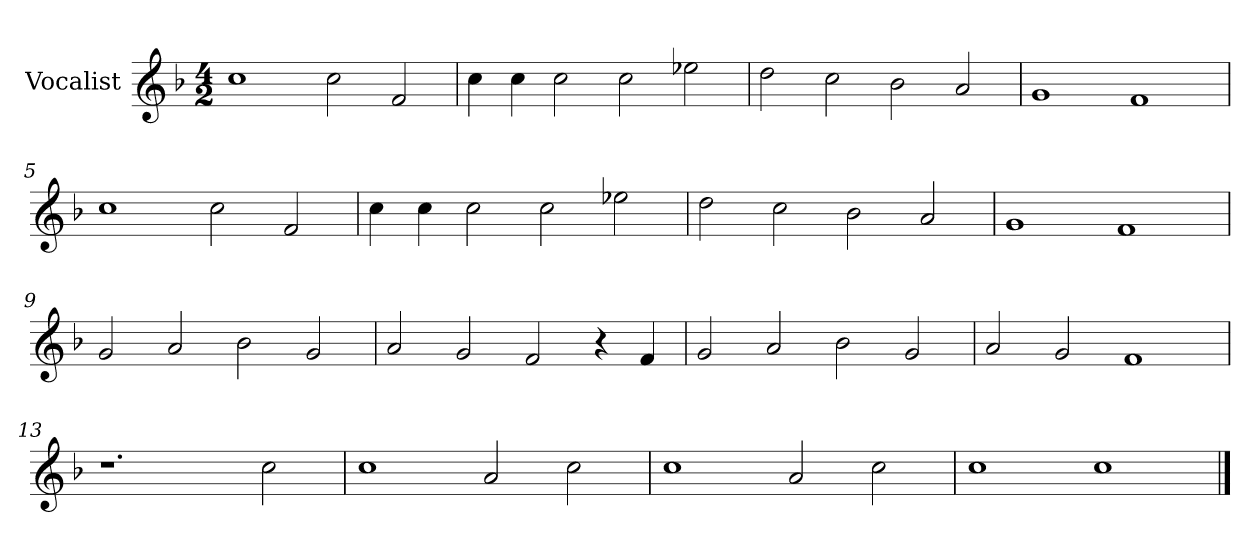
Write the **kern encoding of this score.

**kern
*part1
*staff1
*I"Vocalist
*k[b-]
*F:
*M4/2
=1
1cc
2cc
2f
=2
4cc
4cc
2cc
2cc
2ee-X
=3
2dd
2cc
2b-
2a
=4
1g
1f
=5
1cc
2cc
2f
=6
4cc
4cc
2cc
2cc
2ee-X
=7
2dd
2cc
2b-
2a
=8
1g
1f
=9
2g
2a
2b-
2g
=10
2a
2g
2f
4r
4f
=11
2g
2a
2b-
2g
=12
2a
2g
1f
=13
1.r
2cc
=14
1cc
2a
2cc
=15
1cc
2a
2cc
=16
1cc
1cc
==
*-
